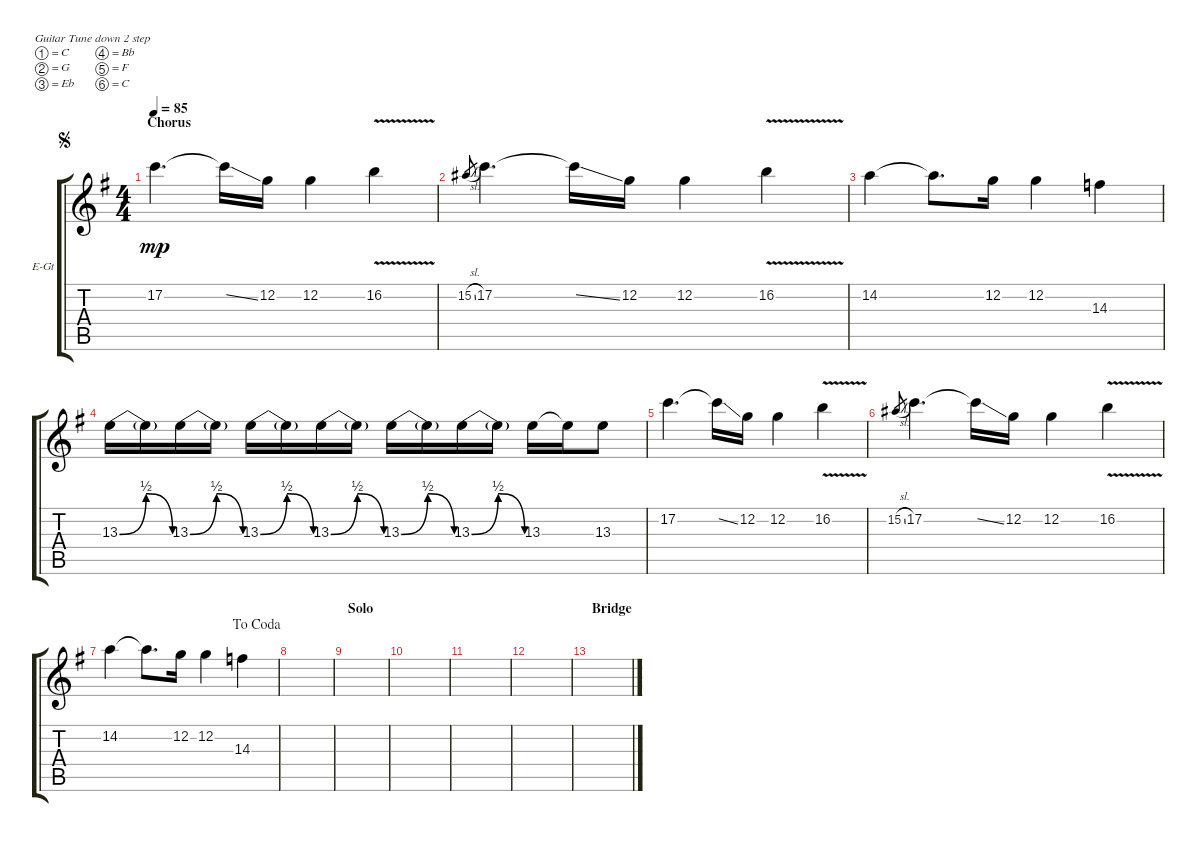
\defaultSystemsLayout 4
\bracketExtendMode groupsimilarinstruments
\firstSystemTrackNameOrientation horizontal
\otherSystemsTrackNameOrientation horizontal
\track ("Guitar 3" "E-Gt") {instrument distortionguitar}
\staff {score tabs}
\tuning (C4 G3 Eb3 Bb2 F2 C2)
\ts (4 4)
\section ("" "Chorus")
\jump segno
\tempo 85
\clef g2
\ks g
17.2.4{d dy mp} 17.2{ss t}.16 12.2.16 12.2.4 16.2{v}.4 |
15.2{sl}.8{gr} 17.2.4{d} 17.2{ss t}.16 12.2.16 12.2.4 16.2{v}.4 |
14.2.4 14.2{t}.8{d} 12.2.16 12.2.4 14.3.4 |
13.3{be (bendrelease 0 0 6 2 11.4 2 18 0)}.16 13.3{t}.16 13.3{be (bendrelease 0 0 6 2 11.4 2 18 0)}.16 13.3{t}.16 13.3{be (bendrelease 0 0 6 2 11.4 2 18 0)}.16 13.3{t}.16 13.3{be (bendrelease 0 0 6 2 11.4 2 18 0)}.16 13.3{t}.16 13.3{be (bendrelease 0 0 6 2 11.4 2 18 0)}.16 13.3{t}.16 13.3{be (bendrelease 0 0 6 2 11.4 2 18 0)}.16 13.3{t}.16 13.3.16 13.3{t}.16 13.3.8 |
17.2.4{d} 17.2{ss t}.16 12.2.16 12.2.4 16.2{v}.4 |
15.2{sl}.8{gr} 17.2.4{d} 17.2{ss t}.16 12.2.16 12.2.4 16.2{v}.4 |
\jump dacoda
14.2.4 14.2{t}.8{d} 12.2.16 12.2.4 14.3.4 |
|
\section ("" "Solo")
|
|
|
|
\section ("" "Bridge")
